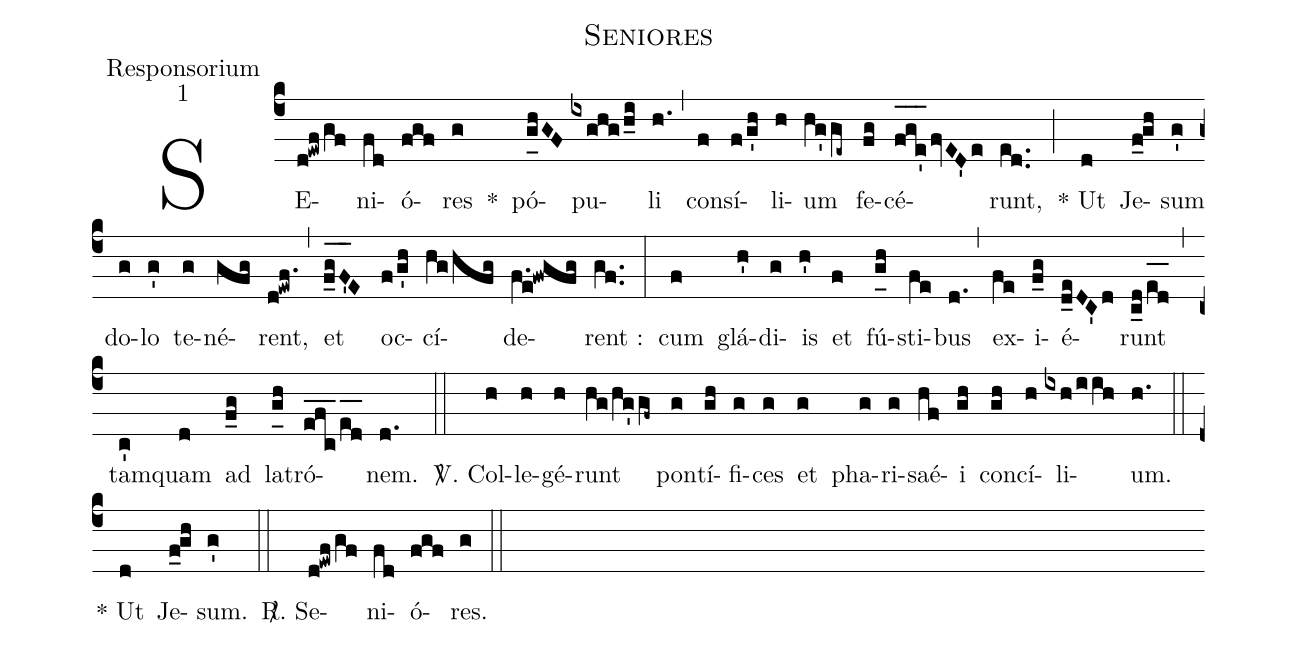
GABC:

name:Seniores;
office-part:Responsorium;
mode:1;
%%
(c4) SE(d!ewf/gf)ni(fd)ó(fgf)res(g) *() pó(g_[uh:l]hGF)pu(ixghg/h_i)li(h.) (,) con(f)sí(f/g'h)li(h)um(hg'ge~) fe(fg)cé(f_[oh:h]g_[oh:h]e'_[oh:h]/fvED'e)runt,(ed..) (;) * Ut(d) Je(f_0gh)sum(g') do(g)lo(g') te(g)né(gfg)rent,(d!ewf.) (,) et(f_0g_[oh:h]F'_[oh:h]E) oc(f/g'h)cí(hg/hfg)de(f.e!fwgfg)rent :(gf..) (:) cum(f) glá(h')di(g)is(h') et(f) fú(g_[uh:l]h)sti(fe)bus(d.) (,) ex(fe)i(f_g)é(d_eDC'd)runt(c_d/e_[oh:h]d_[oh:h]) (,) tam(c')quam(d) ad(f_g) la(g_[uh:l]h)tró(e_f_c_2/e_[oh:h]d_[oh:h])nem.(d.) (::)
<sp>V/</sp>. Col(h)le(h)gé(h)runt(hg/hg'gf~) pon(g)tí(gh)fi(g)ces(g) et(g) pha(g)ri(g)saé(hf)i(gh) con(gh)cí(h)li(ixh/iih)um.(h.) (::) * Ut(d) Je(f_0gh)sum.(g') (::) <sp>R/</sp>. Se(d!ewf/gf)ni(fd)ó(fgf)res.(g) (::)
